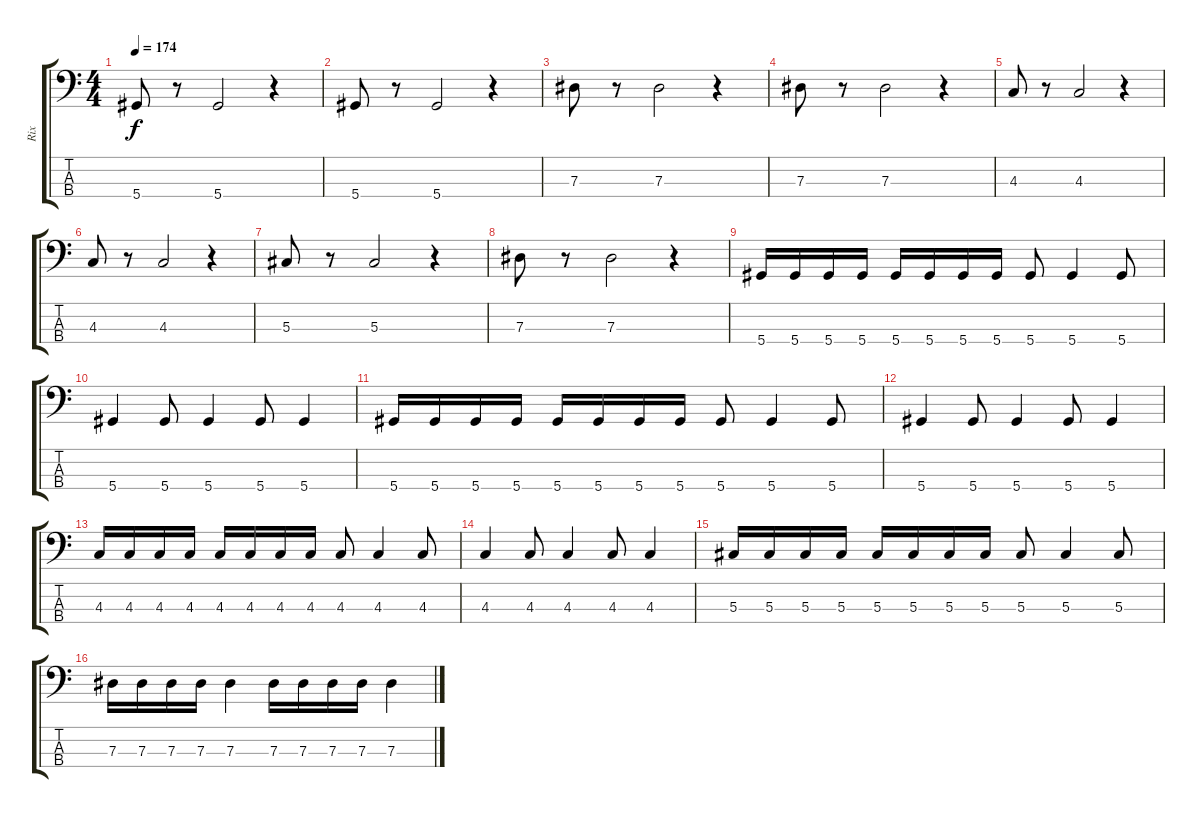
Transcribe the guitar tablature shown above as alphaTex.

\track ("Rix" "Rix") {instrument electricbasspick}
\staff {score tabs}
\tuning (Gb2 Db2 Ab1 Eb1) {hide}
\ts (4 4)
\tempo 174
\clef f4
\ks c
5.4.8{dy f} r.8 5.4.2 r.4 |
5.4.8 r.8 5.4.2 r.4 |
7.3.8 r.8 7.3.2 r.4 |
7.3.8 r.8 7.3.2 r.4 |
4.3.8 r.8 4.3.2 r.4 |
4.3.8 r.8 4.3.2 r.4 |
5.3.8 r.8 5.3.2 r.4 |
7.3.8 r.8 7.3.2 r.4 |
5.4.16 5.4.16 5.4.16 5.4.16 5.4.16 5.4.16 5.4.16 5.4.16 5.4.8 5.4.4 5.4.8 |
5.4.4 5.4.8 5.4.4 5.4.8 5.4.4 |
5.4.16 5.4.16 5.4.16 5.4.16 5.4.16 5.4.16 5.4.16 5.4.16 5.4.8 5.4.4 5.4.8 |
5.4.4 5.4.8 5.4.4 5.4.8 5.4.4 |
4.3.16 4.3.16 4.3.16 4.3.16 4.3.16 4.3.16 4.3.16 4.3.16 4.3.8 4.3.4 4.3.8 |
4.3.4 4.3.8 4.3.4 4.3.8 4.3.4 |
5.3.16 5.3.16 5.3.16 5.3.16 5.3.16 5.3.16 5.3.16 5.3.16 5.3.8 5.3.4 5.3.8 |
7.3.16 7.3.16 7.3.16 7.3.16 7.3.4 7.3.16 7.3.16 7.3.16 7.3.16 7.3.4
